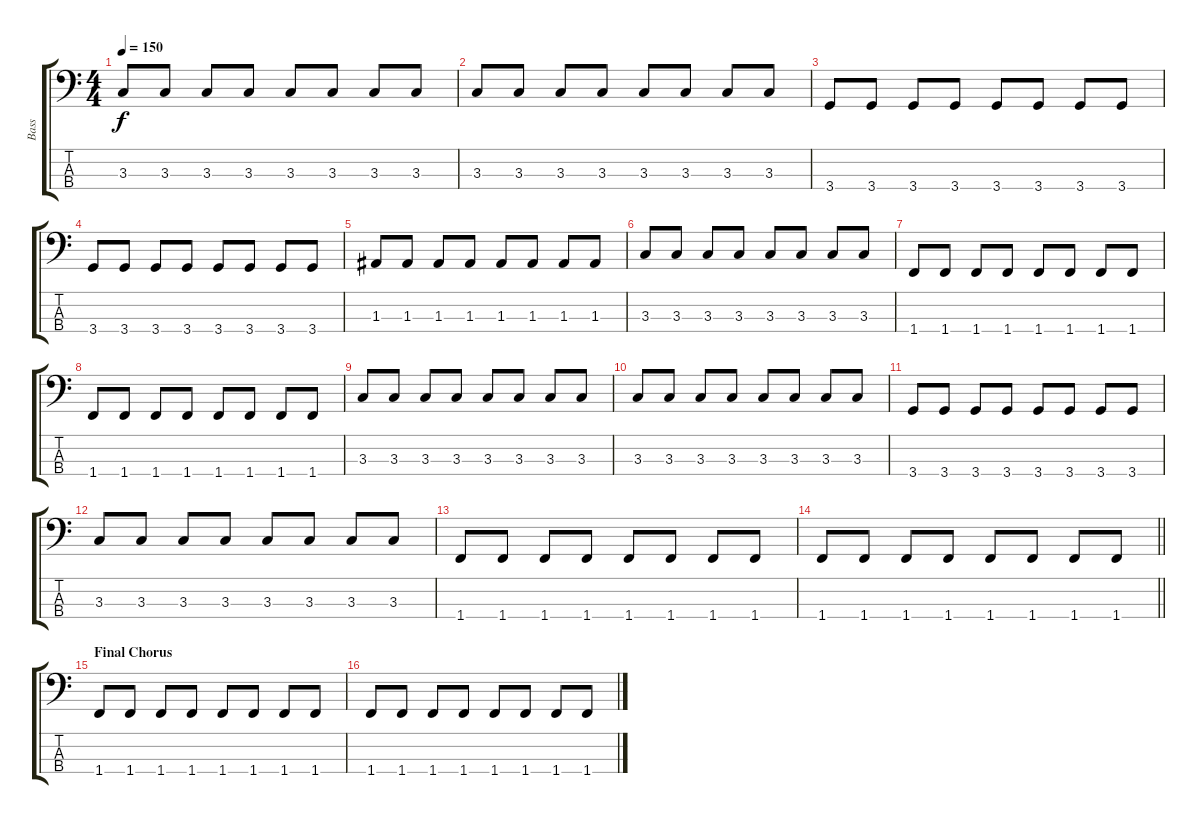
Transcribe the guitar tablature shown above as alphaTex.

\track ("Bass" "Bass") {instrument electricbassfinger}
\staff {score tabs}
\tuning (G2 D2 A1 E1) {hide}
\ts (4 4)
\tempo 150
\clef f4
\ks c
3.3.8{dy f} 3.3.8 3.3.8 3.3.8 3.3.8 3.3.8 3.3.8 3.3.8 |
3.3.8 3.3.8 3.3.8 3.3.8 3.3.8 3.3.8 3.3.8 3.3.8 |
3.4.8 3.4.8 3.4.8 3.4.8 3.4.8 3.4.8 3.4.8 3.4.8 |
3.4.8 3.4.8 3.4.8 3.4.8 3.4.8 3.4.8 3.4.8 3.4.8 |
1.3.8 1.3.8 1.3.8 1.3.8 1.3.8 1.3.8 1.3.8 1.3.8 |
3.3.8 3.3.8 3.3.8 3.3.8 3.3.8 3.3.8 3.3.8 3.3.8 |
1.4.8 1.4.8 1.4.8 1.4.8 1.4.8 1.4.8 1.4.8 1.4.8 |
1.4.8 1.4.8 1.4.8 1.4.8 1.4.8 1.4.8 1.4.8 1.4.8 |
3.3.8 3.3.8 3.3.8 3.3.8 3.3.8 3.3.8 3.3.8 3.3.8 |
3.3.8 3.3.8 3.3.8 3.3.8 3.3.8 3.3.8 3.3.8 3.3.8 |
3.4.8 3.4.8 3.4.8 3.4.8 3.4.8 3.4.8 3.4.8 3.4.8 |
3.3.8 3.3.8 3.3.8 3.3.8 3.3.8 3.3.8 3.3.8 3.3.8 |
1.4.8 1.4.8 1.4.8 1.4.8 1.4.8 1.4.8 1.4.8 1.4.8 |
\barLineRight lightlight
1.4.8 1.4.8 1.4.8 1.4.8 1.4.8 1.4.8 1.4.8 1.4.8 |
\section ("" "Final Chorus")
1.4.8 1.4.8 1.4.8 1.4.8 1.4.8 1.4.8 1.4.8 1.4.8 |
1.4.8 1.4.8 1.4.8 1.4.8 1.4.8 1.4.8 1.4.8 1.4.8
